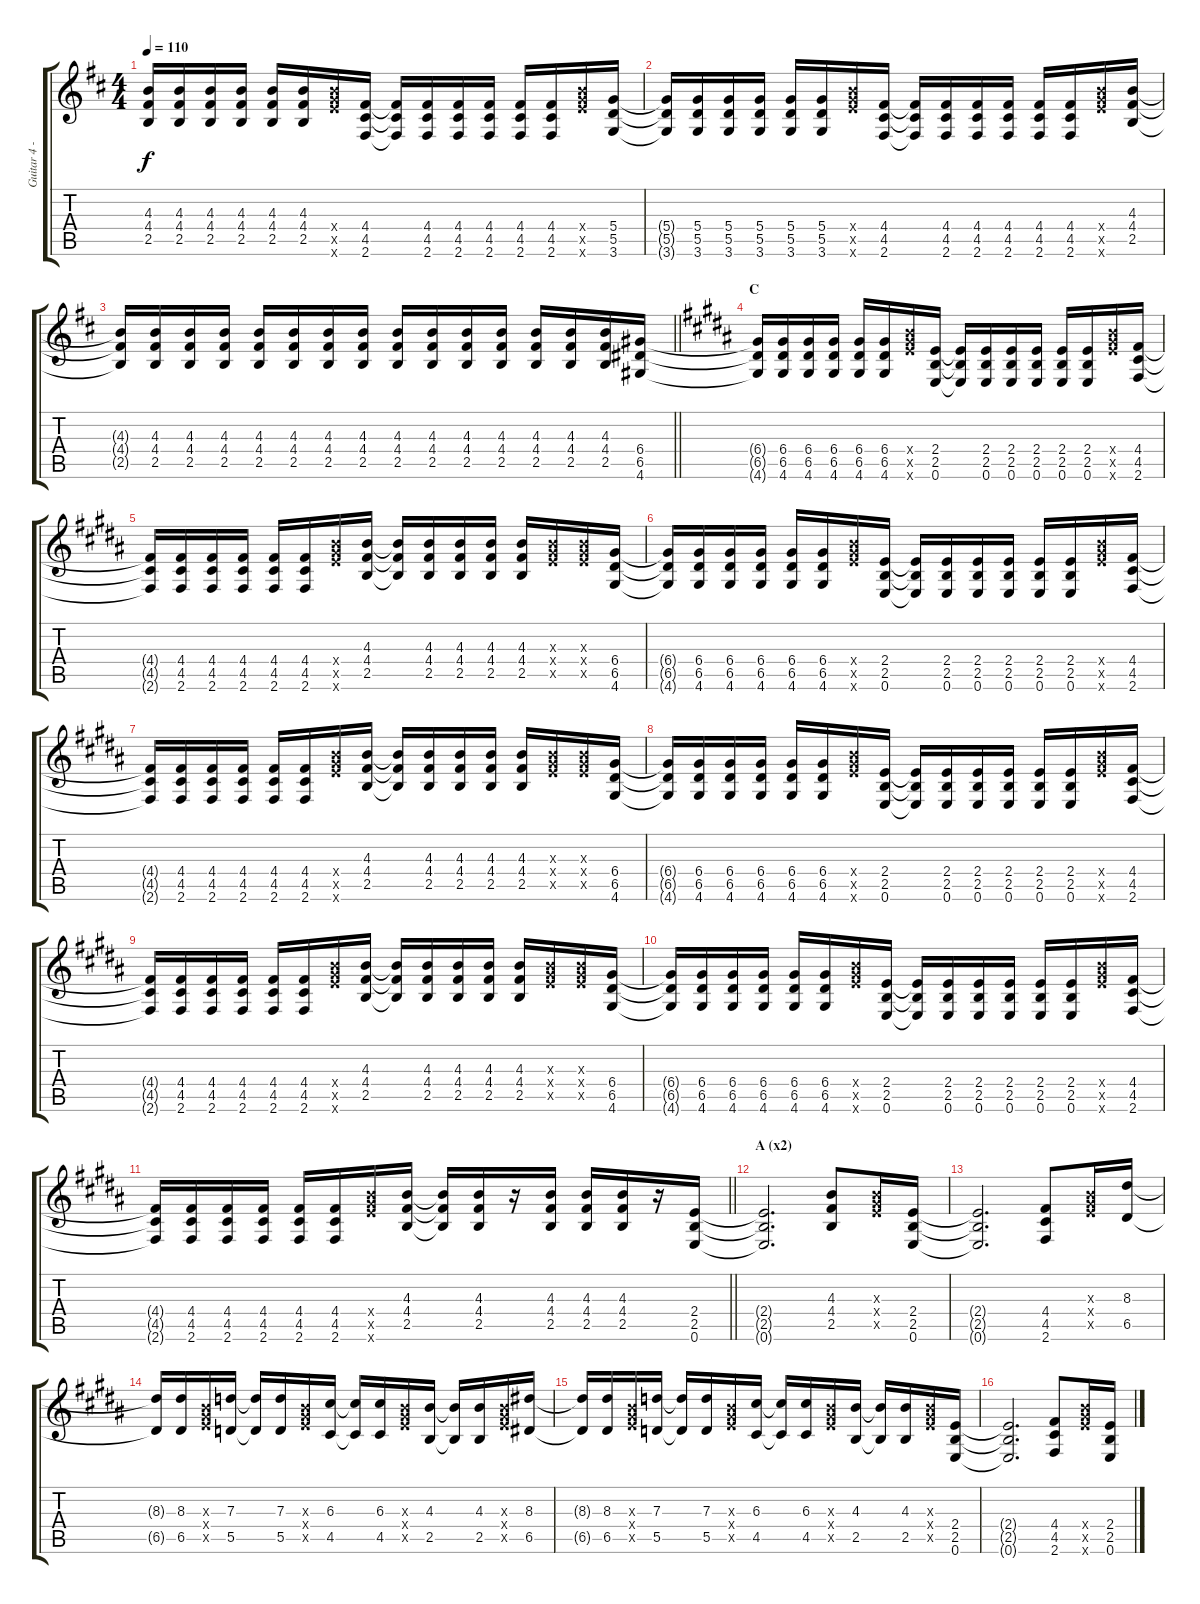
\track ("Guitar 4 - Aoi" "Guitar 4 -") {instrument distortionguitar}
\staff {score tabs}
\tuning (E4 B3 G3 D3 A2 E2) {hide}
\ts (4 4)
\tempo 110
\clef g2
\ks d
(4.3{t} 4.4{t} 2.5{t}).16{dy f} (4.3 4.4 2.5).16 (4.3 4.4 2.5).16 (4.3 4.4 2.5).16 (4.3 4.4 2.5).16 (4.3 4.4 2.5).16 (9.4{x} 10.5{x} 12.6{x}).16 (4.4 4.5 2.6).16 (4.4{t} 4.5{t} 2.6{t}).16 (4.4 4.5 2.6).16 (4.4 4.5 2.6).16 (4.4 4.5 2.6).16 (4.4 4.5 2.6).16 (4.4 4.5 2.6).16 (9.4{x} 10.5{x} 12.6{x}).16 (5.4 5.5 3.6).16 |
(5.4{t} 5.5{t} 3.6{t}).16 (5.4 5.5 3.6).16 (5.4 5.5 3.6).16 (5.4 5.5 3.6).16 (5.4 5.5 3.6).16 (5.4 5.5 3.6).16 (9.4{x} 10.5{x} 12.6{x}).16 (4.4 4.5 2.6).16 (4.4{t} 4.5{t} 2.6{t}).16 (4.4 4.5 2.6).16 (4.4 4.5 2.6).16 (4.4 4.5 2.6).16 (4.4 4.5 2.6).16 (4.4 4.5 2.6).16 (9.4{x} 10.5{x} 12.6{x}).16 (4.3 4.4 2.5).16 |
\barLineRight lightlight
(4.3{t} 4.4{t} 2.5{t}).16 (4.3 4.4 2.5).16 (4.3 4.4 2.5).16 (4.3 4.4 2.5).16 (4.3 4.4 2.5).16 (4.3 4.4 2.5).16 (4.3 4.4 2.5).16 (4.3 4.4 2.5).16 (4.3 4.4 2.5).16 (4.3 4.4 2.5).16 (4.3 4.4 2.5).16 (4.3 4.4 2.5).16 (4.3 4.4 2.5).16 (4.3 4.4 2.5).16 (4.3 4.4 2.5).16 (6.4 6.5 4.6).16 |
\section ("" "C")
\ks b
(6.4{t} 6.5{t} 4.6{t}).16 (6.4 6.5 4.6).16 (6.4 6.5 4.6).16 (6.4 6.5 4.6).16 (6.4 6.5 4.6).16 (6.4 6.5 4.6).16 (9.4{x} 11.5{x} 12.6{x}).16 (2.4 2.5 0.6).16 (2.4{t} 2.5{t} 0.6{t}).16 (2.4 2.5 0.6).16 (2.4 2.5 0.6).16 (2.4 2.5 0.6).16 (2.4 2.5 0.6).16 (2.4 2.5 0.6).16 (9.4{x} 11.5{x} 12.6{x}).16 (4.4 4.5 2.6).16 |
(4.4{t} 4.5{t} 2.6{t}).16 (4.4 4.5 2.6).16 (4.4 4.5 2.6).16 (4.4 4.5 2.6).16 (4.4 4.5 2.6).16 (4.4 4.5 2.6).16 (9.4{x} 11.5{x} 12.6{x}).16 (4.3 4.4 2.5).16 (4.3{t} 4.4{t} 2.5{t}).16 (4.3 4.4 2.5).16 (4.3 4.4 2.5).16 (4.3 4.4 2.5).16 (4.3 4.4 2.5).16 (4.3{x} 6.4{x} 7.5{x}).16 (4.3{x} 6.4{x} 7.5{x}).16 (6.4 6.5 4.6).16 |
(6.4{t} 6.5{t} 4.6{t}).16 (6.4 6.5 4.6).16 (6.4 6.5 4.6).16 (6.4 6.5 4.6).16 (6.4 6.5 4.6).16 (6.4 6.5 4.6).16 (9.4{x} 11.5{x} 12.6{x}).16 (2.4 2.5 0.6).16 (2.4{t} 2.5{t} 0.6{t}).16 (2.4 2.5 0.6).16 (2.4 2.5 0.6).16 (2.4 2.5 0.6).16 (2.4 2.5 0.6).16 (2.4 2.5 0.6).16 (9.4{x} 11.5{x} 12.6{x}).16 (4.4 4.5 2.6).16 |
(4.4{t} 4.5{t} 2.6{t}).16 (4.4 4.5 2.6).16 (4.4 4.5 2.6).16 (4.4 4.5 2.6).16 (4.4 4.5 2.6).16 (4.4 4.5 2.6).16 (9.4{x} 11.5{x} 12.6{x}).16 (4.3 4.4 2.5).16 (4.3{t} 4.4{t} 2.5{t}).16 (4.3 4.4 2.5).16 (4.3 4.4 2.5).16 (4.3 4.4 2.5).16 (4.3 4.4 2.5).16 (4.3{x} 6.4{x} 7.5{x}).16 (4.3{x} 6.4{x} 7.5{x}).16 (6.4 6.5 4.6).16 |
(6.4{t} 6.5{t} 4.6{t}).16 (6.4 6.5 4.6).16 (6.4 6.5 4.6).16 (6.4 6.5 4.6).16 (6.4 6.5 4.6).16 (6.4 6.5 4.6).16 (9.4{x} 11.5{x} 12.6{x}).16 (2.4 2.5 0.6).16 (2.4{t} 2.5{t} 0.6{t}).16 (2.4 2.5 0.6).16 (2.4 2.5 0.6).16 (2.4 2.5 0.6).16 (2.4 2.5 0.6).16 (2.4 2.5 0.6).16 (9.4{x} 11.5{x} 12.6{x}).16 (4.4 4.5 2.6).16 |
(4.4{t} 4.5{t} 2.6{t}).16 (4.4 4.5 2.6).16 (4.4 4.5 2.6).16 (4.4 4.5 2.6).16 (4.4 4.5 2.6).16 (4.4 4.5 2.6).16 (9.4{x} 11.5{x} 12.6{x}).16 (4.3 4.4 2.5).16 (4.3{t} 4.4{t} 2.5{t}).16 (4.3 4.4 2.5).16 (4.3 4.4 2.5).16 (4.3 4.4 2.5).16 (4.3 4.4 2.5).16 (4.3{x} 6.4{x} 7.5{x}).16 (4.3{x} 6.4{x} 7.5{x}).16 (6.4 6.5 4.6).16 |
(6.4{t} 6.5{t} 4.6{t}).16 (6.4 6.5 4.6).16 (6.4 6.5 4.6).16 (6.4 6.5 4.6).16 (6.4 6.5 4.6).16 (6.4 6.5 4.6).16 (9.4{x} 11.5{x} 12.6{x}).16 (2.4 2.5 0.6).16 (2.4{t} 2.5{t} 0.6{t}).16 (2.4 2.5 0.6).16 (2.4 2.5 0.6).16 (2.4 2.5 0.6).16 (2.4 2.5 0.6).16 (2.4 2.5 0.6).16 (9.4{x} 11.5{x} 12.6{x}).16 (4.4 4.5 2.6).16 |
\barLineRight lightlight
(4.4{t} 4.5{t} 2.6{t}).16 (4.4 4.5 2.6).16 (4.4 4.5 2.6).16 (4.4 4.5 2.6).16 (4.4 4.5 2.6).16 (4.4 4.5 2.6).16 (9.4{x} 11.5{x} 12.6{x}).16 (4.3 4.4 2.5).16 (4.3{t} 4.4{t} 2.5{t}).16 (4.3 4.4 2.5).16 r.16 (4.3 4.4 2.5).16 (4.3 4.4 2.5).16 (4.3 4.4 2.5).16 r.16 (2.4 2.5 0.6).16 |
\section ("" "A (x2)")
(2.4{t} 2.5{t} 0.6{t}).2{d} (4.3 4.4 2.5).8 (4.3{x} 6.4{x} 7.5{x}).16 (2.4 2.5 0.6).16 |
(2.4{t} 2.5{t} 0.6{t}).2{d} (4.4 4.5 2.6).8 (4.3{x} 6.4{x} 7.5{x}).16 (8.3 6.5).16 |
(8.3{t} 6.5{t}).16 (8.3 6.5).16 (4.3{x} 6.4{x} 7.5{x}).16 (7.3 5.5).16 (7.3{t} 5.5{t}).16 (7.3 5.5).16 (4.3{x} 6.4{x} 7.5{x}).16 (6.3 4.5).16 (6.3{t} 4.5{t}).16 (6.3 4.5).16 (4.3{x} 6.4{x} 7.5{x}).16 (4.3 2.5).16 (4.3{t} 2.5{t}).16 (4.3 2.5).16 (4.3{x} 6.4{x} 7.5{x}).16 (8.3 6.5).16 |
(8.3{t} 6.5{t}).16 (8.3 6.5).16 (4.3{x} 6.4{x} 7.5{x}).16 (7.3 5.5).16 (7.3{t} 5.5{t}).16 (7.3 5.5).16 (4.3{x} 6.4{x} 7.5{x}).16 (6.3 4.5).16 (6.3{t} 4.5{t}).16 (6.3 4.5).16 (4.3{x} 6.4{x} 7.5{x}).16 (4.3 2.5).16 (4.3{t} 2.5{t}).16 (4.3 2.5).16 (4.3{x} 6.4{x} 7.5{x}).16 (2.4 2.5 0.6).16 |
(2.4{t} 2.5{t} 0.6{t}).2{d} (4.4 4.5 2.6).8 (9.4{x} 11.5{x} 12.6{x}).16 (2.4 2.5 0.6).16
